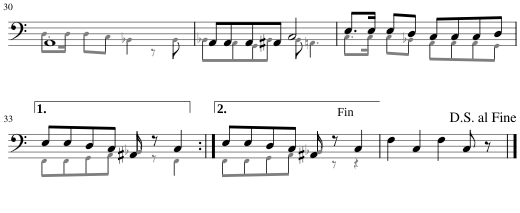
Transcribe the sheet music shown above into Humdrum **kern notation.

**kern
*part1
*staff1
*I"Basse
!!LO:PB:g=z
*clefF4
*k[]
*M4/4
=30
*^
1AA	8.D!i\L
.	16D!i\Jk
.	8D!i\L
.	8C!i\J
.	4BB-X!i\
.	8r
.	8BB-!i\
=31	=31
8AA/L	8BB-X!i\L
8AA/	8AA!i\
8AA/	8GG!i\
8AA#X/J	8BB-!i\J
2C/	8BB-!i\
.	4.AAn!i\
=32	=32
8.E/L	8.C!i\L
16E/Jk	16C!i\Jk
8E/L	8C!i\L
8D/J	8BB-X!i\J
8C/L	8AA!i\L
8C/	8AA!i\
8C/	8AA!i\
8D/J	8GG!i\J
!!LO:LB:g=z	!!
=33	=33
8E/L	8FF!i\L
8E/	8FF!i\
8D/	8GG!i\
8C/J	8AA!i\J
8AA#X/	8BB-X!i/
8r	8r
4C/	4FF!i\
=34:|!	=34:|!
8E/L	8FF!i\L
8E/	8FF!i\
8D/	8GG!i\
8C/J	8AA!i\J
8AA#X/	8BB-X!i/
!LO:TX:a:t=Fin	!
8r	8r
4C/	4r
*v	*v
=35
4F\
4C/
4F\
8C/
8r
==
*-
